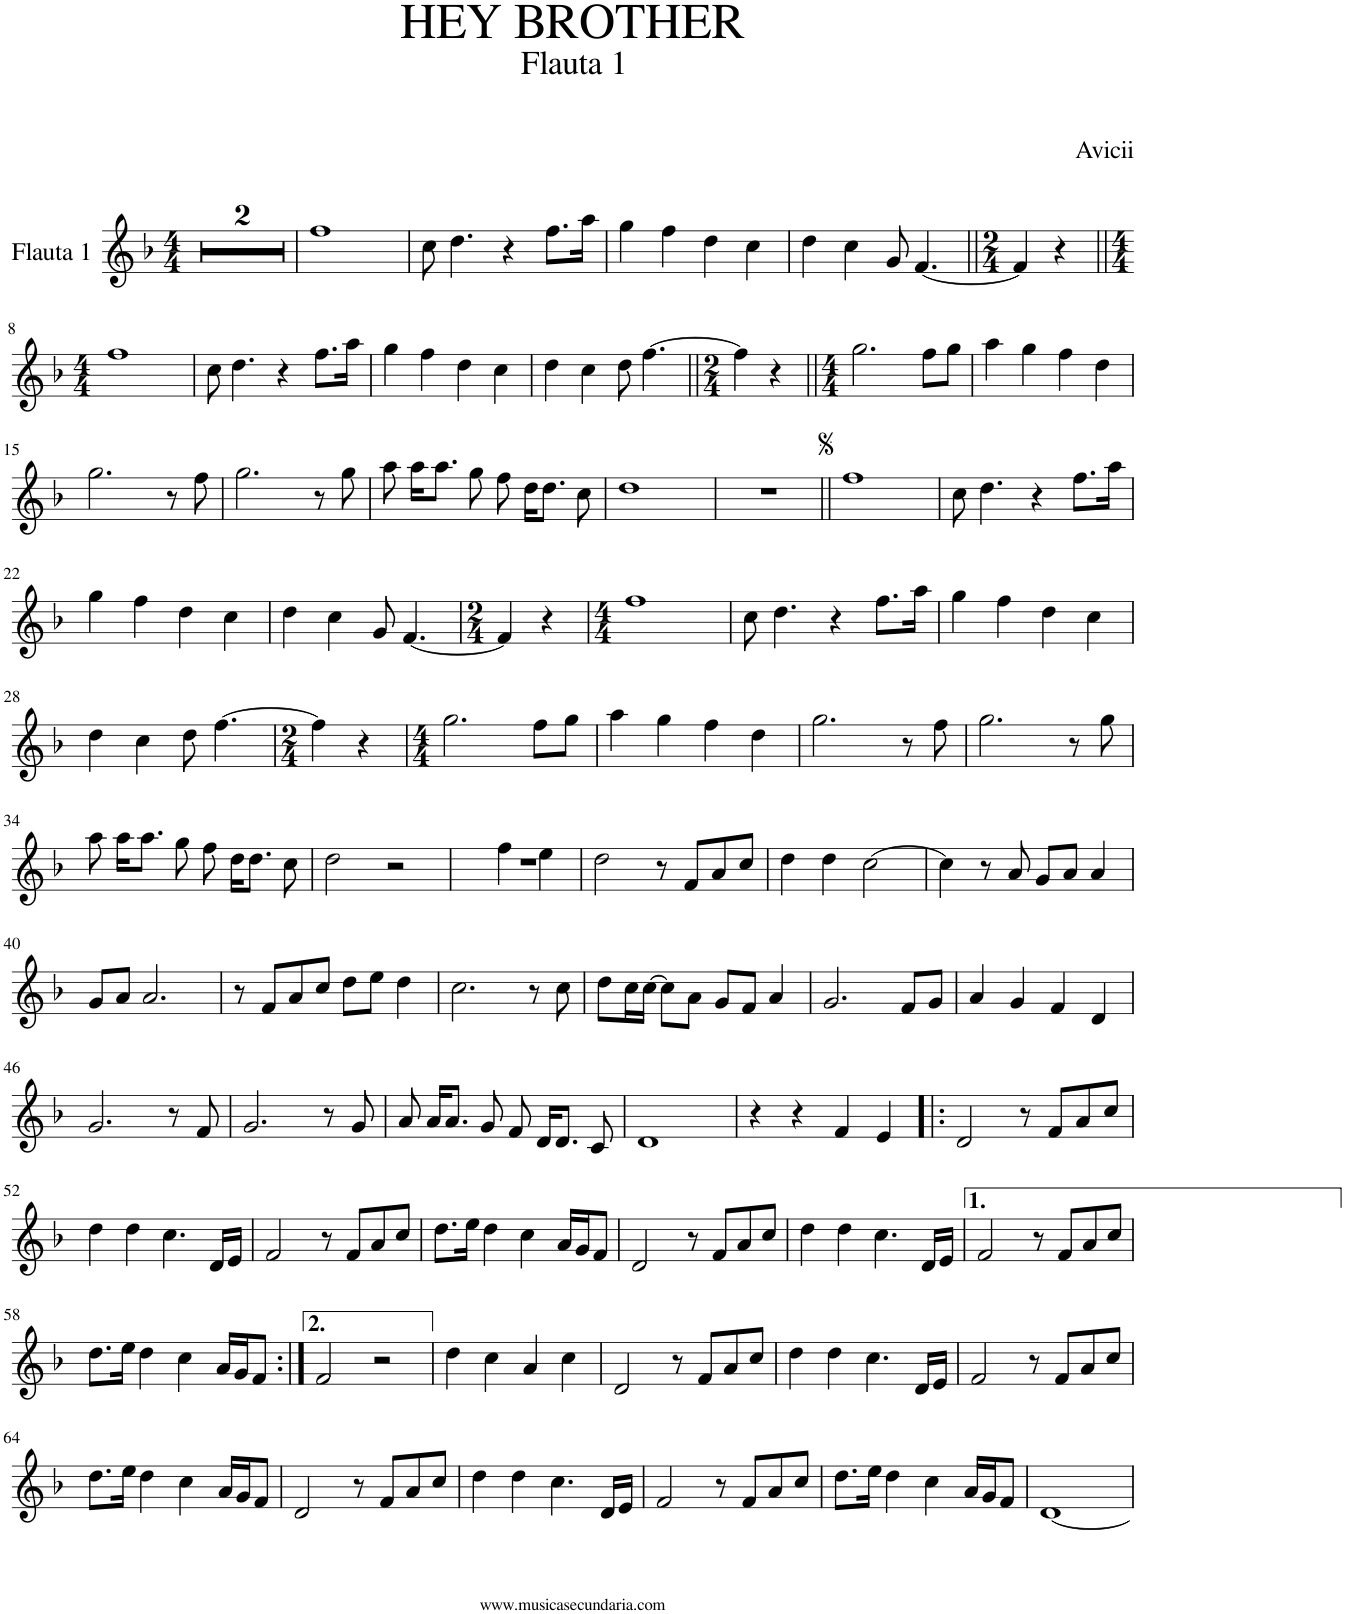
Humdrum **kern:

**kern
*part1
*staff1
*I"Flauta 1
*I'Fl
*clefG2
*k[b-]
*M4/4
=1
1r
=2
1r
=3
1ff
=4
8cc\
4.dd\
4r
8.ff\L
16aa\Jk
=5
4gg\
4ff\
4dd\
4cc\
=6
4dd\
4cc\
8g/
[4.f/
=7||
*M2/4
4f/]
4r
!!LO:LB:g=z
=8||
*M4/4
1ff
=9
8cc\
4.dd\
4r
8.ff\L
16aa\Jk
=10
4gg\
4ff\
4dd\
4cc\
=11
4dd\
4cc\
8dd\
[4.ff\
=12||
*M2/4
4ff\]
4r
=13||
*M4/4
2.gg\
8ff\L
8gg\J
=14
4aa\
4gg\
4ff\
4dd\
!!LO:LB:g=z
=15
2.gg\
8r
8ff\
=16
2.gg\
8r
8gg\
=17
8aa\
16aa\KL
8.aa\J
8gg\
8ff\
16dd\KL
8.dd\J
8cc\
=18
1dd
=19
1r
=20||
1ff
=21
8cc\
4.dd\
4r
8.ff\L
16aa\Jk
!!LO:LB:g=z
=22
4gg\
4ff\
4dd\
4cc\
=23
4dd\
4cc\
8g/
[4.f/
=24
*M2/4
4f/]
4r
=25
*M4/4
1ff
=26
8cc\
4.dd\
4r
8.ff\L
16aa\Jk
=27
4gg\
4ff\
4dd\
4cc\
!!LO:LB:g=z
=28
4dd\
4cc\
8dd\
[4.ff\
=29
*M2/4
4ff\]
4r
=30
*M4/4
2.gg\
8ff\L
8gg\J
=31
4aa\
4gg\
4ff\
4dd\
=32
2.gg\
8r
8ff\
=33
2.gg\
8r
8gg\
!!LO:LB:g=z
=34
8aa\
16aa\KL
8.aa\J
8gg\
8ff\
16dd\KL
8.dd\J
8cc\
=35
2dd\
2r
=36
1r
4ff\
4ee\
=37
2dd\
8r
8f/L
8a/
8cc/J
=38
4dd\
4dd\
[2cc\
=39
4cc\]
8r
8a/
8g/L
8a/J
4a/
!!LO:LB:g=z
=40
8g/L
8a/J
2.a/
=41
8r
8f/L
8a/
8cc/J
8dd\L
8ee\J
4dd\
=42
2.cc\
8r
8cc\
=43
8dd\L
16cc\L
[16cc\JJ
8cc\L]
8a\J
8g/L
8f/J
4a/
=44
2.g/
8f/L
8g/J
=45
4a/
4g/
4f/
4d/
!!LO:LB:g=z
=46
2.g/
8r
8f/
=47
2.g/
8r
8g/
=48
8a/
16a/KL
8.a/J
8g/
8f/
16d/KL
8.d/J
8c/
=49
1d
=50
4r
4r
4f/
4e/
=51!|:
2d/
8r
8f/L
8a/
8cc/J
!!LO:LB:g=z
=52
4dd\
4dd\
4.cc\
16d/LL
16e/JJ
=53
2f/
8r
8f/L
8a/
8cc/J
=54
8.dd\L
16ee\Jk
4dd\
4cc\
16a/LL
16g/J
8f/J
=55
2d/
8r
8f/L
8a/
8cc/J
=56
4dd\
4dd\
4.cc\
16d/LL
16e/JJ
=57
2f/
8r
8f/L
8a/
8cc/J
!!LO:LB:g=z
=58
8.dd\L
16ee\Jk
4dd\
4cc\
16a/LL
16g/J
8f/J
=59:|!
2f/
2r
=60
4dd\
4cc\
4a/
4cc\
=61
2d/
8r
8f/L
8a/
8cc/J
=62
4dd\
4dd\
4.cc\
16d/LL
16e/JJ
=63
2f/
8r
8f/L
8a/
8cc/J
!!LO:LB:g=z
=64
8.dd\L
16ee\Jk
4dd\
4cc\
16a/LL
16g/J
8f/J
=65
2d/
8r
8f/L
8a/
8cc/J
=66
4dd\
4dd\
4.cc\
16d/LL
16e/JJ
=67
2f/
8r
8f/L
8a/
8cc/J
=68
8.dd\L
16ee\Jk
4dd\
4cc\
16a/LL
16g/J
8f/J
=
*-
